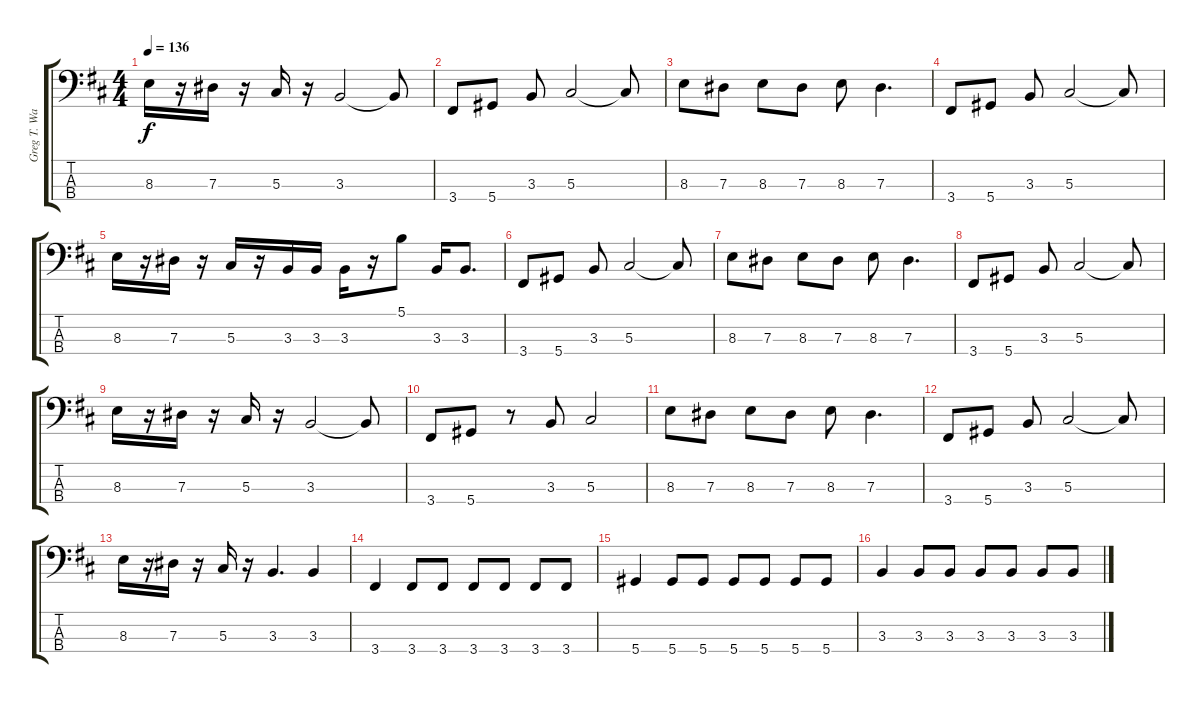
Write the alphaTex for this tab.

\track ("Greg T. Walker Bass" "Greg T. Wa") {instrument electricbassfinger}
\staff {score tabs}
\tuning (Gb2 Db2 Ab1 Eb1) {hide}
\ts (4 4)
\tempo 136
\clef f4
\ks d
8.3.16{dy f} r.16 7.3.16 r.16 5.3.16 r.16 3.3.2 3.3{t}.8 |
3.4.8 5.4.8 3.3.8 5.3.2 5.3{t}.8 |
8.3.8 7.3.8 8.3.8 7.3.8 8.3.8 7.3.4{d} |
3.4.8 5.4.8 3.3.8 5.3.2 5.3{t}.8 |
8.3.16 r.16 7.3.16 r.16 5.3.16 r.16 3.3.16 3.3.16 3.3.16 r.16 5.1.8 3.3.16 3.3.8{d} |
3.4.8 5.4.8 3.3.8 5.3.2 5.3{t}.8 |
8.3.8 7.3.8 8.3.8 7.3.8 8.3.8 7.3.4{d} |
3.4.8 5.4.8 3.3.8 5.3.2 5.3{t}.8 |
8.3.16 r.16 7.3.16 r.16 5.3.16 r.16 3.3.2 3.3{t}.8 |
3.4.8 5.4.8 r.8 3.3.8 5.3.2 |
8.3.8 7.3.8 8.3.8 7.3.8 8.3.8 7.3.4{d} |
3.4.8 5.4.8 3.3.8 5.3.2 5.3{t}.8 |
8.3.16 r.16 7.3.16 r.16 5.3.16 r.16 3.3.4{d} 3.3.4 |
3.4.4 3.4.8 3.4.8 3.4.8 3.4.8 3.4.8 3.4.8 |
5.4.4 5.4.8 5.4.8 5.4.8 5.4.8 5.4.8 5.4.8 |
3.3.4 3.3.8 3.3.8 3.3.8 3.3.8 3.3.8 3.3.8
